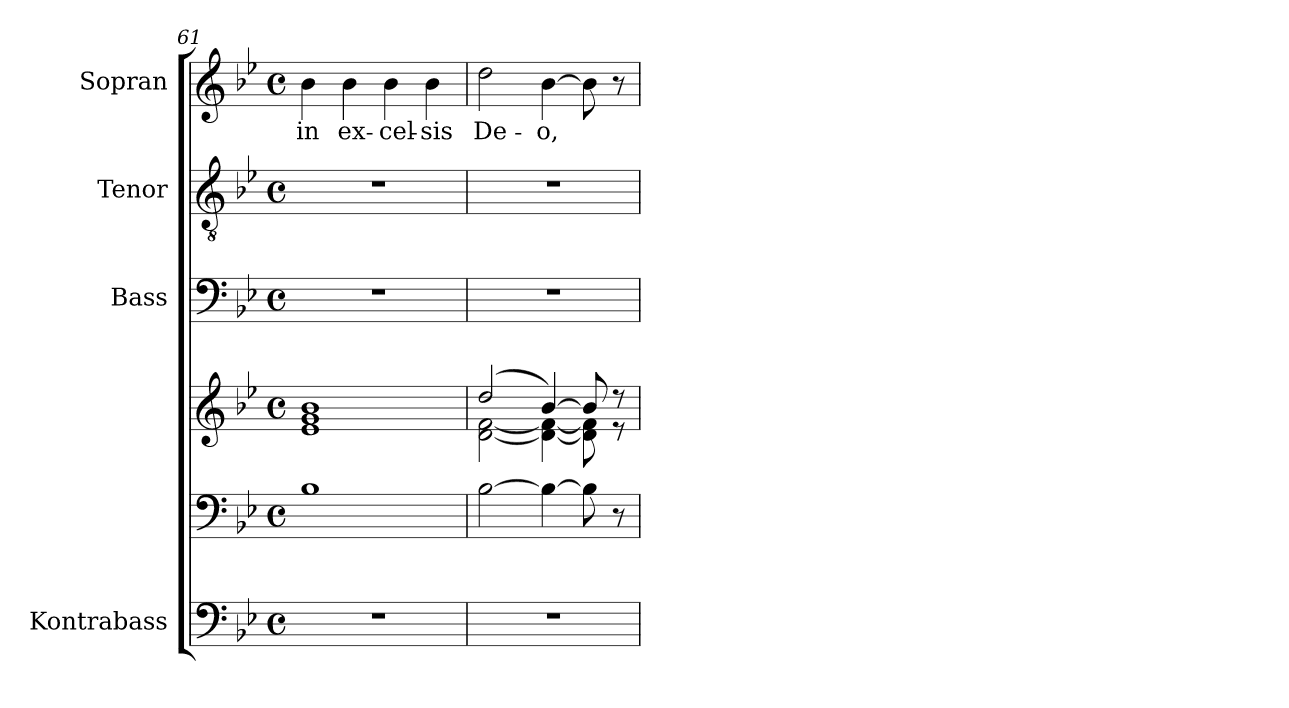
**kern	**kern	**kern	**kern	**kern	**kern	**text
*part5	*part4	*part4	*part3	*part2	*part1	*part1
*staff6	*staff5	*staff4	*staff3	*staff2	*staff1	*staff1
*I"Kontrabass	*	*	*I"Bass	*I"Tenor	*I"Sopran	*
*I'Kb.	*	*	*I'B.	*I'T.	*I'S.	*
*clefF4	*clefF4	*clefG2	*clefF4	*clefGv2	*clefG2	*
*ITrd7c12	*	*	*	*	*	*
*k[b-e-]	*k[b-e-]	*k[b-e-]	*k[b-e-]	*k[b-e-]	*k[b-e-]	*
*B-:	*B-:	*B-:	*B-:	*B-:	*B-:	*
*M4/4	*M4/4	*M4/4	*M4/4	*M4/4	*M4/4	*
*met(c)	*met(c)	*met(c)	*met(c)	*met(c)	*met(c)	*
=61	=61	=61	=61	=61	=61	=61
!	!	!	!	!	!	!LO:LY:b
1r	1B-	1e- 1g 1b-	1r	1r	4b-\	in
!	!	!	!	!	!	!LO:LY:b
.	.	.	.	.	4b-\	ex-
!	!	!	!	!	!	!LO:LY:b
.	.	.	.	.	4b-\	-cel-
!	!	!	!	!	!	!LO:LY:b
.	.	.	.	.	4b-\	-sis
=62	=62	=62	=62	=62	=62	=62
*	*	*^	*	*	*	*
!	!	!	!	!	!	!	!LO:LY:b
1r	[2B-\	(2dd/	[<2d\ [<2f\	1r	1r	2dd\	De-
!	!	!	!	!	!	!	!LO:LY:b
.	4B-\_	[>4b-/)	4d\_ 4f\_	.	.	[4b-\	-o,
.	8B-\]	8b-/]	8d\] 8f\]	.	.	8b-\]	.
.	8r	8r	8r	.	.	8r	.
*	*	*v	*v	*	*	*	*
=	=	=	=	=	=	=
*-	*-	*-	*-	*-	*-	*-
